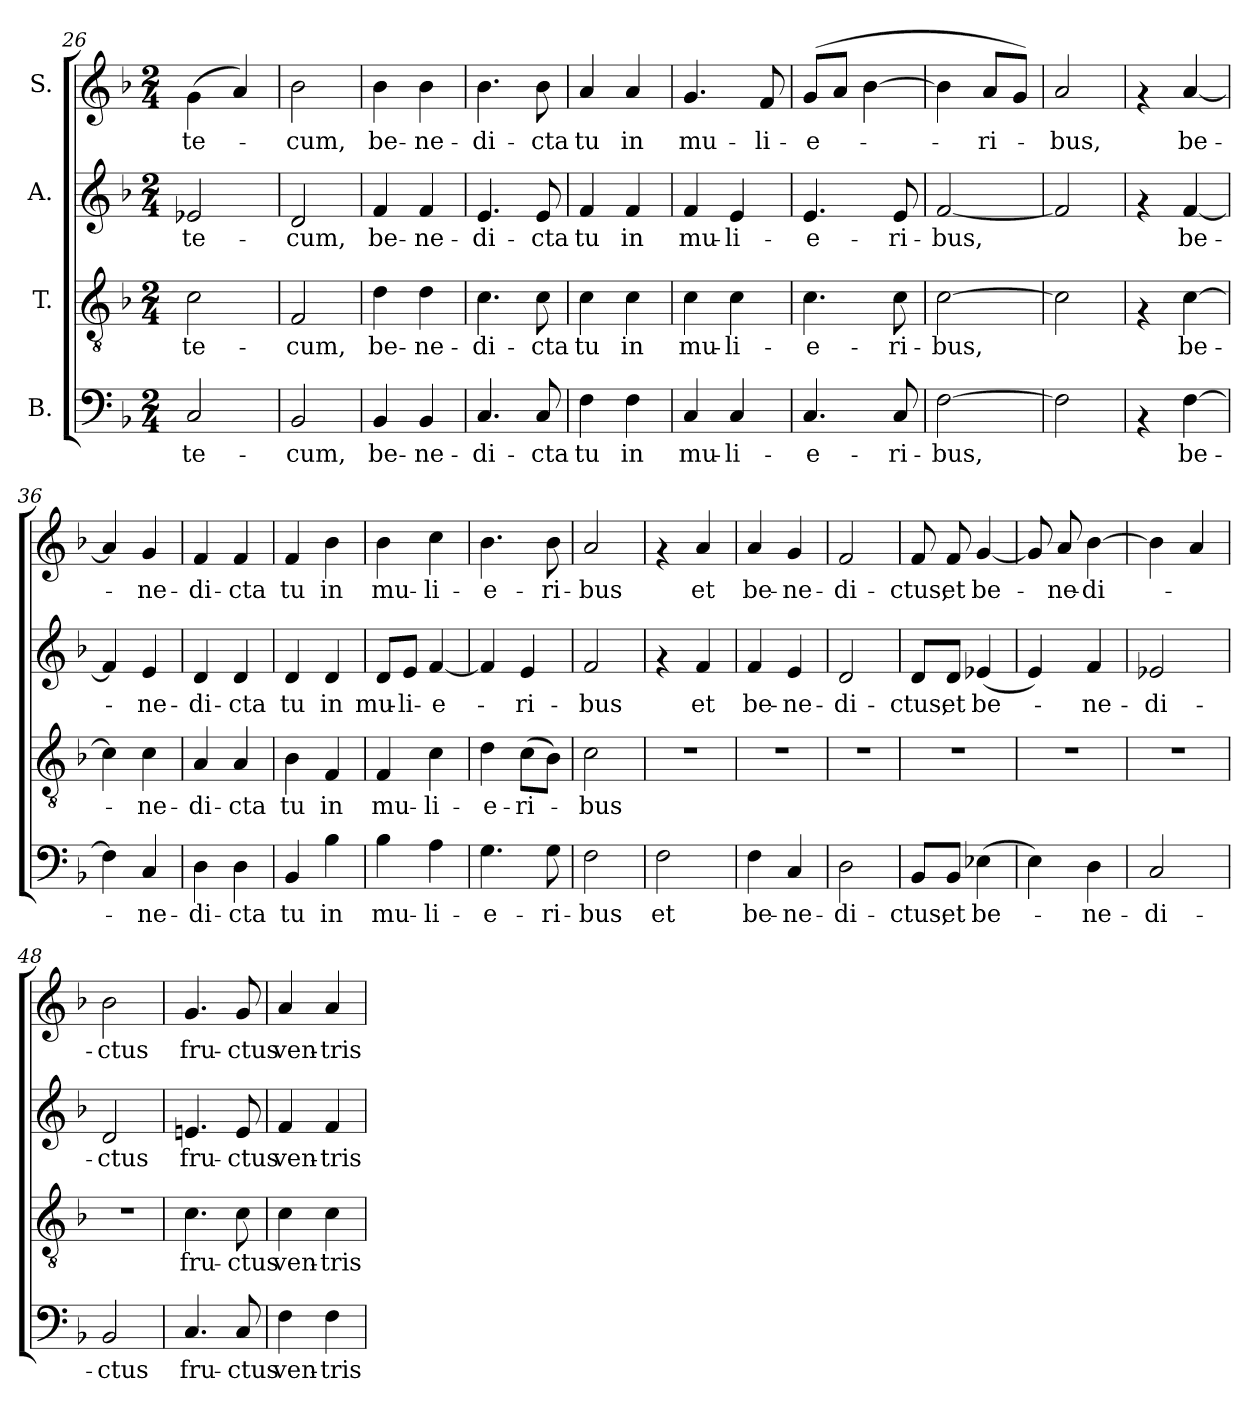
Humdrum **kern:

**kern	**text	**kern	**text	**kern	**text	**kern	**text
*part4	*part4	*part3	*part3	*part2	*part2	*part1	*part1
*staff4	*staff4	*staff3	*staff3	*staff2	*staff2	*staff1	*staff1
*I"B.	*	*I"T.	*	*I"A.	*	*I"S.	*
*clefF4	*	*clefGv2	*	*clefG2	*	*clefG2	*
*k[b-]	*	*k[b-]	*	*k[b-]	*	*k[b-]	*
*F:	*	*F:	*	*F:	*	*F:	*
*M2/4	*	*M2/4	*	*M2/4	*	*M2/4	*
=26	=26	=26	=26	=26	=26	=26	=26
!	!LO:LY:b	!	!LO:LY:b	!	!LO:LY:b	!	!LO:LY:b
2C/	te-	2c\	te-	2e-X/	te-	(>4g\	te-
.	.	.	.	.	.	4a/)	.
=27	=27	=27	=27	=27	=27	=27	=27
!	!LO:LY:b	!	!LO:LY:b	!	!LO:LY:b	!	!LO:LY:b
2BB-/	-cum,	2F/	-cum,	2d/	-cum,	2b-\	-cum,
=28	=28	=28	=28	=28	=28	=28	=28
!	!LO:LY:b	!	!LO:LY:b	!	!LO:LY:b	!	!LO:LY:b
4BB-/	be-	4d\	be-	4f/	be-	4b-\	be-
!	!LO:LY:b	!	!LO:LY:b	!	!LO:LY:b	!	!LO:LY:b
4BB-/	-ne-	4d\	-ne-	4f/	-ne-	4b-\	-ne-
=29	=29	=29	=29	=29	=29	=29	=29
!	!LO:LY:b	!	!LO:LY:b	!	!LO:LY:b	!	!LO:LY:b
4.C/	-di-	4.c\	-di-	4.e/	-di-	4.b-\	-di-
!	!LO:LY:b	!	!LO:LY:b	!	!LO:LY:b	!	!LO:LY:b
8C/	-cta	8c\	-cta	8e/	-cta	8b-\	-cta
=30	=30	=30	=30	=30	=30	=30	=30
!	!LO:LY:b	!	!LO:LY:b	!	!LO:LY:b	!	!LO:LY:b
4F\	tu	4c\	tu	4f/	tu	4a/	tu
!	!LO:LY:b	!	!LO:LY:b	!	!LO:LY:b	!	!LO:LY:b
4F\	in	4c\	in	4f/	in	4a/	in
=31	=31	=31	=31	=31	=31	=31	=31
!	!LO:LY:b	!	!LO:LY:b	!	!LO:LY:b	!	!LO:LY:b
4C/	mu-	4c\	mu-	4f/	mu-	4.g/	mu-
!	!LO:LY:b	!	!LO:LY:b	!	!LO:LY:b	!	!
4C/	-li-	4c\	-li-	4e/	-li-	.	.
!	!	!	!	!	!	!	!LO:LY:b
.	.	.	.	.	.	8f/	-li-
=32	=32	=32	=32	=32	=32	=32	=32
!	!LO:LY:b	!	!LO:LY:b	!	!LO:LY:b	!	!LO:LY:b
4.C/	-e-	4.c\	-e-	4.e/	-e-	(>8g/L	-e-
.	.	.	.	.	.	8a/J	.
.	.	.	.	.	.	[>4b-\	.
!	!LO:LY:b	!	!LO:LY:b	!	!LO:LY:b	!	!
8C/	-ri-	8c\	-ri-	8e/	-ri-	.	.
=33	=33	=33	=33	=33	=33	=33	=33
!	!LO:LY:b	!	!LO:LY:b	!	!LO:LY:b	!	!
[>2F\	-bus,	[>2c\	-bus,	[>2f/	-bus,	4b-\]	.
!	!	!	!	!	!	!	!LO:LY:b
.	.	.	.	.	.	8a/L	-ri-
.	.	.	.	.	.	8g/J)	.
=34	=34	=34	=34	=34	=34	=34	=34
!	!	!	!	!	!	!	!LO:LY:b
2F\]	.	2c\]	.	2f/]	.	2a/	-bus,
!!LO:PB:g=z
=35	=35	=35	=35	=35	=35	=35	=35
4rAA	.	4rF	.	4rf	.	4rf	.
!	!LO:LY:b	!	!LO:LY:b	!	!LO:LY:b	!	!LO:LY:b
[>4F\	be-	[>4c\	be-	[>4f/	be-	[>4a/	be-
=36	=36	=36	=36	=36	=36	=36	=36
4F\]	.	4c\]	.	4f/]	.	4a/]	.
!	!LO:LY:b	!	!LO:LY:b	!	!LO:LY:b	!	!LO:LY:b
4C/	-ne-	4c\	-ne-	4e/	-ne-	4g/	-ne-
=37	=37	=37	=37	=37	=37	=37	=37
!	!LO:LY:b	!	!LO:LY:b	!	!LO:LY:b	!	!LO:LY:b
4D\	-di-	4A/	-di-	4d/	-di-	4f/	-di-
!	!LO:LY:b	!	!LO:LY:b	!	!LO:LY:b	!	!LO:LY:b
4D\	-cta	4A/	-cta	4d/	-cta	4f/	-cta
=38	=38	=38	=38	=38	=38	=38	=38
!	!LO:LY:b	!	!LO:LY:b	!	!LO:LY:b	!	!LO:LY:b
4BB-/	tu	4B-\	tu	4d/	tu	4f/	tu
!	!LO:LY:b	!	!LO:LY:b	!	!LO:LY:b	!	!LO:LY:b
4B-\	in	4F/	in	4d/	in	4b-\	in
=39	=39	=39	=39	=39	=39	=39	=39
!	!LO:LY:b	!	!LO:LY:b	!	!LO:LY:b	!	!LO:LY:b
4B-\	mu-	4F/	mu-	8d/L	mu-	4b-\	mu-
!	!	!	!	!	!LO:LY:b	!	!
.	.	.	.	8e/J	-li-	.	.
!	!LO:LY:b	!	!LO:LY:b	!	!LO:LY:b	!	!LO:LY:b
4A\	-li-	4c\	-li-	[>4f/	-e-	4cc\	-li-
=40	=40	=40	=40	=40	=40	=40	=40
!	!LO:LY:b	!	!LO:LY:b	!	!	!	!LO:LY:b
4.G\	-e-	4d\	-e-	4f/]	.	4.b-\	-e-
!	!	!	!LO:LY:b	!	!LO:LY:b	!	!
.	.	(>8c\L	-ri-	4e/	-ri-	.	.
!	!LO:LY:b	!	!	!	!	!	!LO:LY:b
8G\	-ri-	8B-\J)	.	.	.	8b-\	-ri-
=41	=41	=41	=41	=41	=41	=41	=41
!	!LO:LY:b	!	!LO:LY:b	!	!LO:LY:b	!	!LO:LY:b
2F\	-bus	2c\	-bus	2f/	-bus	2a/	-bus
=42	=42	=42	=42	=42	=42	=42	=42
!	!LO:LY:b	!	!	!	!	!	!
2F\	et	2r	.	4rf	.	4rf	.
!	!	!	!	!	!LO:LY:b	!	!LO:LY:b
.	.	.	.	4f/	et	4a/	et
=43	=43	=43	=43	=43	=43	=43	=43
!	!LO:LY:b	!	!	!	!LO:LY:b	!	!LO:LY:b
4F\	be-	2r	.	4f/	be-	4a/	be-
!	!LO:LY:b	!	!	!	!LO:LY:b	!	!LO:LY:b
4C/	-ne-	.	.	4e/	-ne-	4g/	-ne-
=44	=44	=44	=44	=44	=44	=44	=44
!	!LO:LY:b	!	!	!	!LO:LY:b	!	!LO:LY:b
2D\	-di-	2r	.	2d/	-di-	2f/	-di-
!!LO:LB:g=z
=45	=45	=45	=45	=45	=45	=45	=45
!	!LO:LY:b	!	!	!	!LO:LY:b	!	!LO:LY:b
8BB-/L	-ctus,	2r	.	8d/L	-ctus,	8f/	-ctus,
!	!LO:LY:b	!	!	!	!LO:LY:b	!	!LO:LY:b
8BB-/J	et	.	.	8d/J	et	8f/	et
!	!LO:LY:b	!	!	!	!LO:LY:b	!	!LO:LY:b
(>4E-X\	be-	.	.	(>4e-X/	be-	[>4g/	be-
=46	=46	=46	=46	=46	=46	=46	=46
4E\)	.	2r	.	4e/)	.	8g/]	.
!	!	!	!	!	!	!	!LO:LY:b
.	.	.	.	.	.	8a/	-ne-
!	!LO:LY:b	!	!	!	!LO:LY:b	!	!LO:LY:b
4D\	-ne-	.	.	4f/	-ne-	[>4b-\	-di-
=47	=47	=47	=47	=47	=47	=47	=47
!	!LO:LY:b	!	!	!	!LO:LY:b	!	!
2C/	-di-	2r	.	2e-X/	-di-	4b-\]	.
.	.	.	.	.	.	4a/	.
=48	=48	=48	=48	=48	=48	=48	=48
!	!LO:LY:b	!	!	!	!LO:LY:b	!	!LO:LY:b
2BB-/	-ctus	2r	.	2d/	-ctus	2b-\	-ctus
=49	=49	=49	=49	=49	=49	=49	=49
!	!LO:LY:b	!	!LO:LY:b	!	!LO:LY:b	!	!LO:LY:b
4.C/	fru-	4.c\	fru-	4.en/	fru-	4.g/	fru-
!	!LO:LY:b	!	!LO:LY:b	!	!LO:LY:b	!	!LO:LY:b
8C/	-ctus	8c\	-ctus	8e/	-ctus	8g/	-ctus
=50	=50	=50	=50	=50	=50	=50	=50
!	!LO:LY:b	!	!LO:LY:b	!	!LO:LY:b	!	!LO:LY:b
4F\	ven-	4c\	ven-	4f/	ven-	4a/	ven-
!	!LO:LY:b	!	!LO:LY:b	!	!LO:LY:b	!	!LO:LY:b
4F\	-tris	4c\	-tris	4f/	-tris	4a/	-tris
=	=	=	=	=	=	=	=
*-	*-	*-	*-	*-	*-	*-	*-
